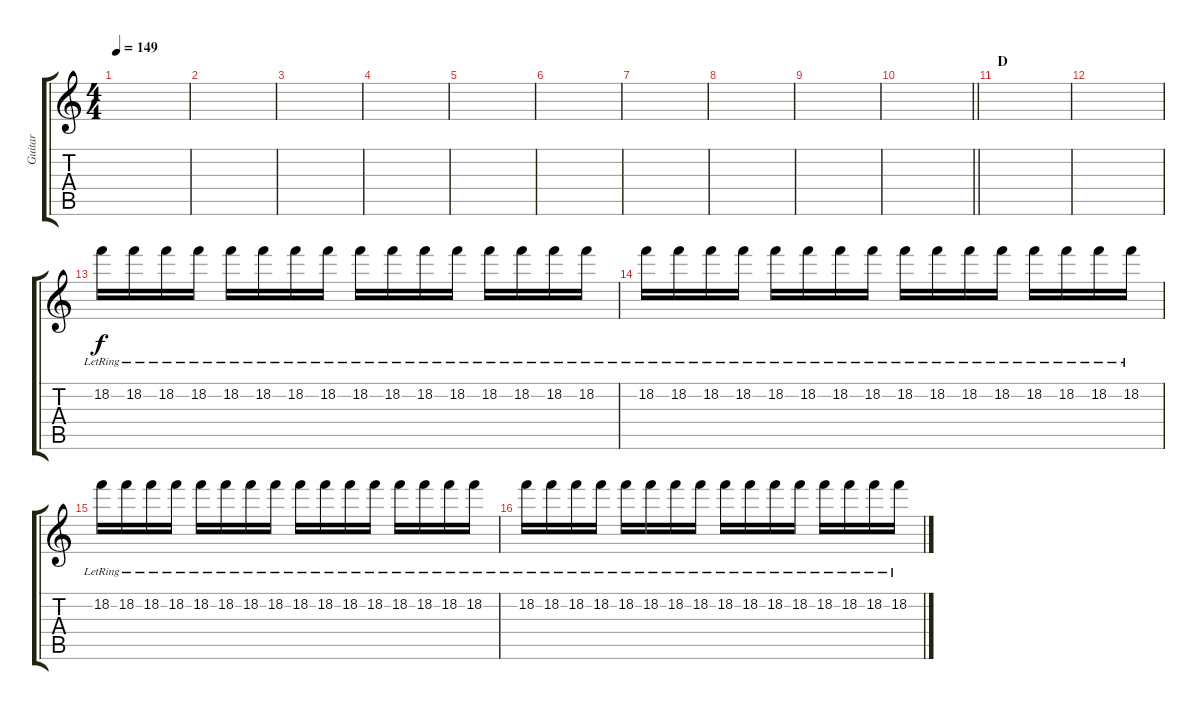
\track ("Guitar" "Guitar") {instrument distortionguitar}
\staff {score tabs}
\tuning (E4 B3 G3 D3 A2 E2) {hide}
\ts (4 4)
\tempo 149
\clef g2
\ks c
|
|
|
|
|
|
|
|
|
\barLineRight lightlight
|
\section ("" "D")
|
|
18.2{lr}.16{dy f} 18.2{lr}.16 18.2{lr}.16 18.2{lr}.16 18.2{lr}.16 18.2{lr}.16 18.2{lr}.16 18.2{lr}.16 18.2{lr}.16 18.2{lr}.16 18.2{lr}.16 18.2{lr}.16 18.2{lr}.16 18.2{lr}.16 18.2{lr}.16 18.2{lr}.16 |
18.2{lr}.16 18.2{lr}.16 18.2{lr}.16 18.2{lr}.16 18.2{lr}.16 18.2{lr}.16 18.2{lr}.16 18.2{lr}.16 18.2{lr}.16 18.2{lr}.16 18.2{lr}.16 18.2{lr}.16 18.2{lr}.16 18.2{lr}.16 18.2{lr}.16 18.2{lr}.16 |
18.2{lr}.16 18.2{lr}.16 18.2{lr}.16 18.2{lr}.16 18.2{lr}.16 18.2{lr}.16 18.2{lr}.16 18.2{lr}.16 18.2{lr}.16 18.2{lr}.16 18.2{lr}.16 18.2{lr}.16 18.2{lr}.16 18.2{lr}.16 18.2{lr}.16 18.2{lr}.16 |
18.2{lr}.16 18.2{lr}.16 18.2{lr}.16 18.2{lr}.16 18.2{lr}.16 18.2{lr}.16 18.2{lr}.16 18.2{lr}.16 18.2{lr}.16 18.2{lr}.16 18.2{lr}.16 18.2{lr}.16 18.2{lr}.16 18.2{lr}.16 18.2{lr}.16 18.2{lr}.16
